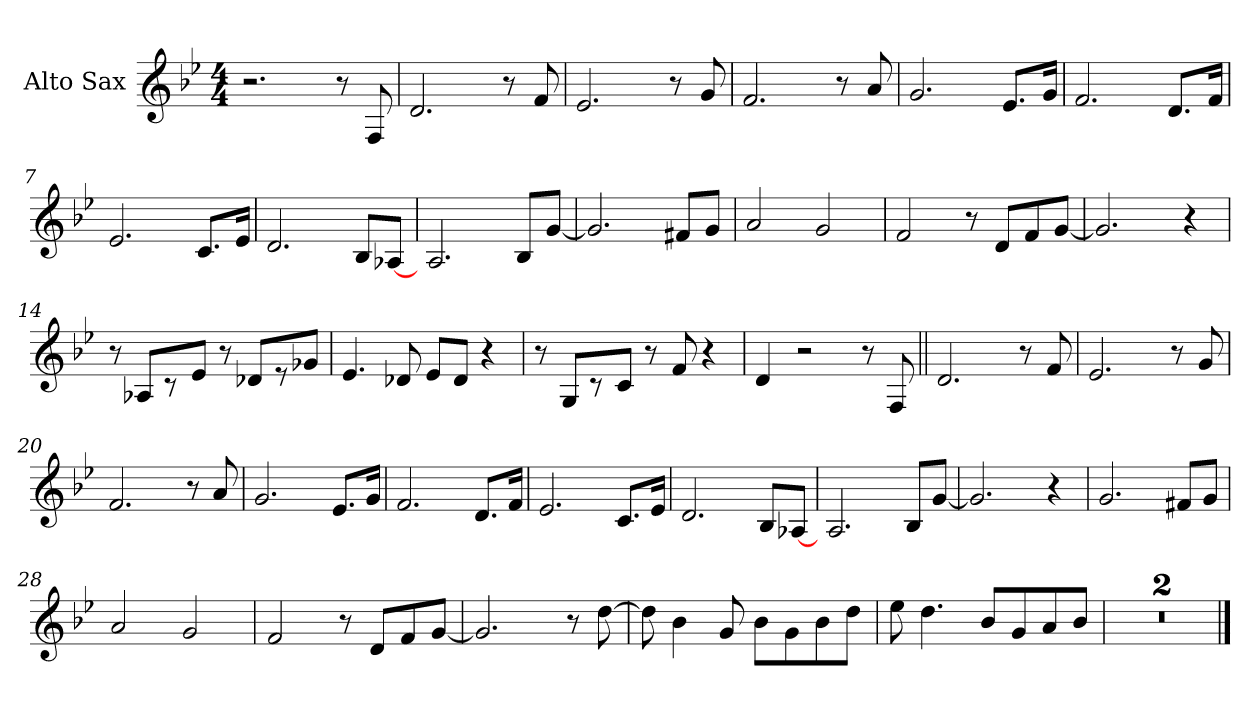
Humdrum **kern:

**kern
*part1
*staff1
*I"Alto Sax
*clefG2
*k[b-e-]
*B-:
*M4/4
=1
2.r
8r
8F/
=2
2.d/
8r
8f/
=3
2.e-/
8r
8g/
=4
2.f/
8r
8a/
=5
2.g/
8.e-/L
16g/Jk
=6
2.f/
8.d/L
16f/Jk
!!LO:LB:g=z
=7
2.e-/
8.c/L
16e-/Jk
=8
2.d/
8B-/L
[8A-X/J
=9
2.A/
8B-/L
[8g/J
=10
2.g/]
8f#X/L
8g/J
=11
2a/
2g/
=12
2f/
8r
8d/L
8f/
[8g/J
!!LO:LB:g=z
=13
2.g/]
4r
=14
8r
8A-X/L
8r
8e-/J
8r
8d-X/L
8r
8g-X/J
=15
4.e-/
8d-X/
8e-/L
8d-/J
4r
=16
8r
8G/L
8r
8c/J
8r
8f/
4r
=17
4d/
2r
8r
8F/
!!LO:LB:g=z
=18||
2.d/
8r
8f/
=19
2.e-/
8r
8g/
=20
2.f/
8r
8a/
=21
2.g/
8.e-/L
16g/Jk
=22
2.f/
8.d/L
16f/Jk
=23
2.e-/
8.c/L
16e-/Jk
!!LO:LB:g=z
=24
2.d/
8B-/L
[8A-X/J
=25
2.A/
8B-/L
[8g/J
=26
2.g/]
4r
=27
2.g/
8f#X/L
8g/J
=28
2a/
2g/
=29
2f/
8r
8d/L
8f/
[8g/J
!!LO:LB:g=z
=30
2.g/]
8r
[8dd\
=31
8dd\]
4b-\
8g/
8b-\L
8g\
8b-\
8dd\J
=32
8ee-\
4.dd\
8b-/L
8g/
8a/
8b-/J
=33
1r
=34
1r
==
*-
